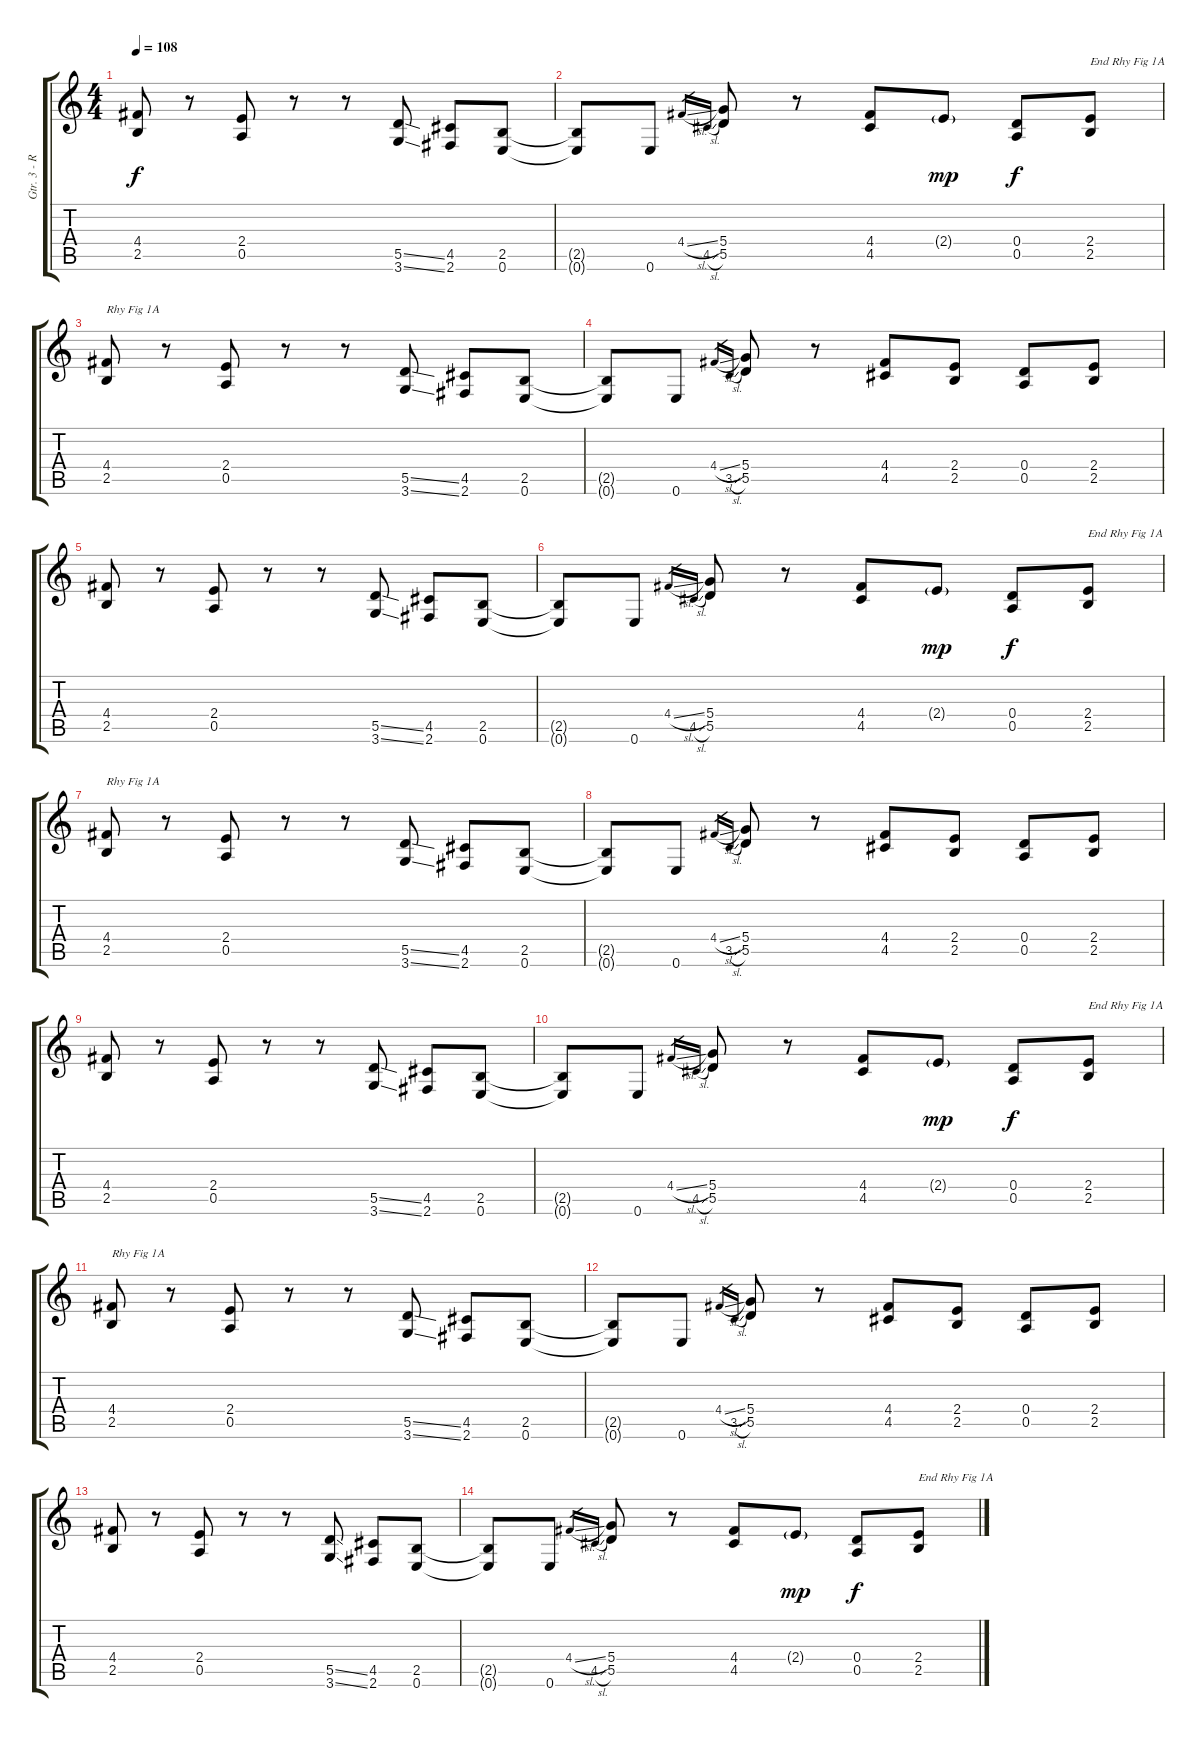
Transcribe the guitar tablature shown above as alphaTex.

\track ("Gtr. 3 - Rhythm" "Gtr. 3 - R") {instrument electricguitarclean}
\staff {score tabs}
\tuning (E4 B3 G3 D3 A2 E2) {hide}
\ts (4 4)
\tempo 108
\clef g2
\ks c
(4.4 2.5).8{dy f} r.8 (2.4 0.5).8 r.8 r.8 (5.5{ss} 3.6{ss}).8 (4.5 2.6).8 (2.5 0.6).8 |
(2.5{t} 0.6{t}).8 0.6.8 4.4{sl}.16{gr} 4.5{sl}.16{gr} (5.4 5.5).8 r.8 (4.4 4.5).8 2.4{g}.8{dy mp} (0.4 0.5).8{dy f} (2.4 2.5).8{txt "End Rhy Fig 1A"} |
(4.4 2.5).8{txt "Rhy Fig 1A"} r.8 (2.4 0.5).8 r.8 r.8 (5.5{ss} 3.6{ss}).8 (4.5 2.6).8 (2.5 0.6).8 |
(2.5{t} 0.6{t}).8 0.6.8 4.4{sl}.16{gr} 3.5{sl}.16{gr} (5.4 5.5).8 r.8 (4.4 4.5).8 (2.4 2.5).8 (0.4 0.5).8 (2.4 2.5).8 |
(4.4 2.5).8 r.8 (2.4 0.5).8 r.8 r.8 (5.5{ss} 3.6{ss}).8 (4.5 2.6).8 (2.5 0.6).8 |
(2.5{t} 0.6{t}).8 0.6.8 4.4{sl}.16{gr} 4.5{sl}.16{gr} (5.4 5.5).8 r.8 (4.4 4.5).8 2.4{g}.8{dy mp} (0.4 0.5).8{dy f} (2.4 2.5).8{txt "End Rhy Fig 1A"} |
(4.4 2.5).8{txt "Rhy Fig 1A"} r.8 (2.4 0.5).8 r.8 r.8 (5.5{ss} 3.6{ss}).8 (4.5 2.6).8 (2.5 0.6).8 |
(2.5{t} 0.6{t}).8 0.6.8 4.4{sl}.16{gr} 3.5{sl}.16{gr} (5.4 5.5).8 r.8 (4.4 4.5).8 (2.4 2.5).8 (0.4 0.5).8 (2.4 2.5).8 |
(4.4 2.5).8 r.8 (2.4 0.5).8 r.8 r.8 (5.5{ss} 3.6{ss}).8 (4.5 2.6).8 (2.5 0.6).8 |
(2.5{t} 0.6{t}).8 0.6.8 4.4{sl}.16{gr} 4.5{sl}.16{gr} (5.4 5.5).8 r.8 (4.4 4.5).8 2.4{g}.8{dy mp} (0.4 0.5).8{dy f} (2.4 2.5).8{txt "End Rhy Fig 1A"} |
(4.4 2.5).8{txt "Rhy Fig 1A"} r.8 (2.4 0.5).8 r.8 r.8 (5.5{ss} 3.6{ss}).8 (4.5 2.6).8 (2.5 0.6).8 |
(2.5{t} 0.6{t}).8 0.6.8 4.4{sl}.16{gr} 3.5{sl}.16{gr} (5.4 5.5).8 r.8 (4.4 4.5).8 (2.4 2.5).8 (0.4 0.5).8 (2.4 2.5).8 |
(4.4 2.5).8 r.8 (2.4 0.5).8 r.8 r.8 (5.5{ss} 3.6{ss}).8 (4.5 2.6).8 (2.5 0.6).8 |
(2.5{t} 0.6{t}).8 0.6.8 4.4{sl}.16{gr} 4.5{sl}.16{gr} (5.4 5.5).8 r.8 (4.4 4.5).8 2.4{g}.8{dy mp} (0.4 0.5).8{dy f} (2.4 2.5).8{txt "End Rhy Fig 1A"}
